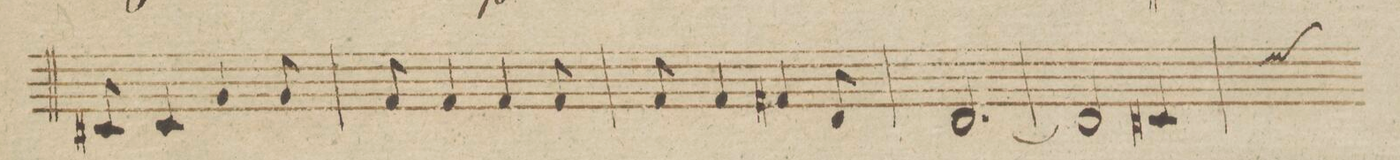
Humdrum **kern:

**kern	**dynam
*I"Violino 2do	*
*clefG2	*
*k[b-]	*
*M3/4	*
8c#X/	.
4c#/	.
4g/	.
8g/	.
=5	=5
8f/	.
4f/	.
4f/	.
8f/	.
=6	=6
8f/	.
4f/	.
4f#X/	.
8d/	.
=7	=7
[2.d/	.
=8	=8
2d/]	.
4c#X/	.
*custos	*
=9	=9
*-	*-
